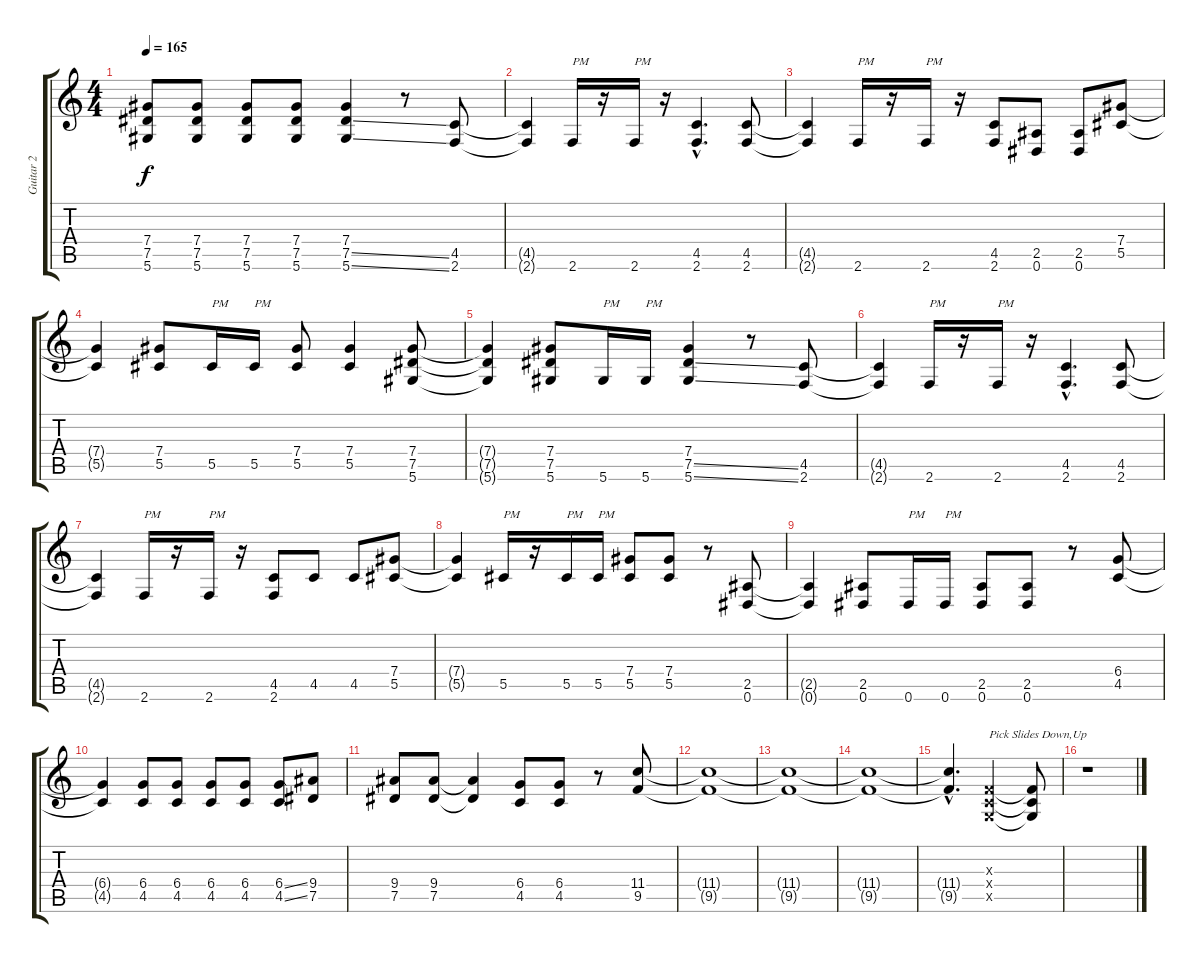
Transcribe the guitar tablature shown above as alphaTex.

\track ("Guitar 2" "Guitar 2") {instrument distortionguitar}
\staff {score tabs}
\tuning (Eb4 Bb3 Gb3 Db3 Ab2 Eb2) {hide}
\ts (4 4)
\tempo 165
\clef g2
\ks c
(7.4{t} 7.5{t} 5.6{t}).8{dy f} (7.4 7.5 5.6).8 (7.4 7.5 5.6).8 (7.4 7.5 5.6).8 (7.4 7.5{ss} 5.6{ss}).4 r.8 (4.5 2.6).8 |
(4.5{t} 2.6{t}).4 2.6.16{txt "PM"} r.16 2.6.16{txt "PM"} r.16 (4.5{hac} 2.6{hac}).4{d} (4.5 2.6).8 |
(4.5{t} 2.6{t}).4 2.6.16{txt "PM"} r.16 2.6.16{txt "PM"} r.16 (4.5 2.6).8 (2.5 0.6).8 (2.5 0.6).8 (7.4 5.5).8 |
(7.4{t} 5.5{t}).4 (7.4 5.5).8 5.5.16{txt "PM"} 5.5.16{txt "PM"} (7.4 5.5).8 (7.4 5.5).4 (7.4 7.5 5.6).8 |
(7.4{t} 7.5{t} 5.6{t}).4 (7.4 7.5 5.6).8 5.6.16{txt "PM"} 5.6.16{txt "PM"} (7.4 7.5{ss} 5.6{ss}).4 r.8 (4.5 2.6).8 |
(4.5{t} 2.6{t}).4 2.6.16{txt "PM"} r.16 2.6.16{txt "PM"} r.16 (4.5{hac} 2.6{hac}).4{d} (4.5 2.6).8 |
(4.5{t} 2.6{t}).4 2.6.16{txt "PM"} r.16 2.6.16{txt "PM"} r.16 (4.5 2.6).8 4.5.8 4.5.8 (7.4 5.5).8 |
(7.4{t} 5.5{t}).4 5.5.16{txt "PM"} r.16 5.5.16{txt "PM"} 5.5.16{txt "PM"} (7.4 5.5).8 (7.4 5.5).8 r.8 (2.5 0.6).8 |
(2.5{t} 0.6{t}).4 (2.5 0.6).8 0.6.16{txt "PM"} 0.6.16{txt "PM"} (2.5 0.6).8 (2.5 0.6).8 r.8 (6.4 4.5).8 |
(6.4{t} 4.5{t}).4 (6.4 4.5).8 (6.4 4.5).8 (6.4 4.5).8 (6.4 4.5).8 (6.4{ss} 4.5{ss}).8 (9.4 7.5).8 |
(9.4 7.5).8 (9.4 7.5).8 (9.4{t} 7.5{t}).4 (6.4 4.5).8 (6.4 4.5).8 r.8 (11.4 9.5).8 |
(11.4{t} 9.5{t}).1 |
(11.4{t} 9.5{t}).1 |
(11.4{t} 9.5{t}).1 |
(11.4{hac t} 9.5{hac t}).4{d} (-1.3{x} -1.4{x} -1.5{x}).2{txt "Pick Slides Down,Up"} (-1.3{t} -1.4{t} -1.5{t}).8 |
r.1
